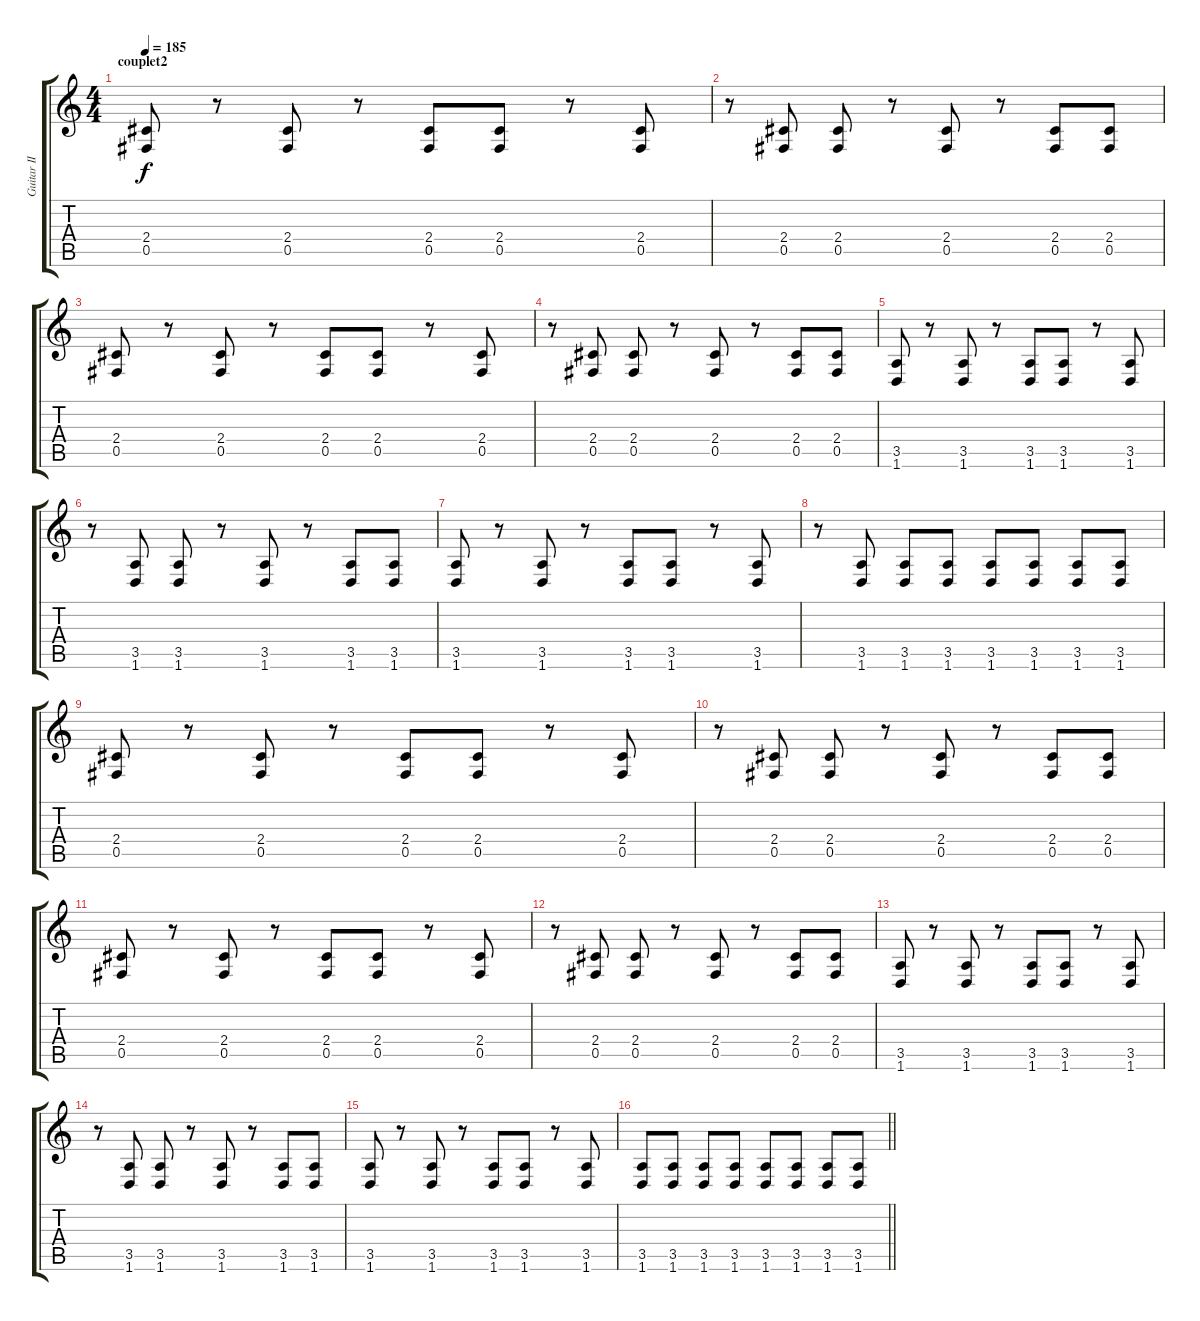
\track ("Guitar II" "Guitar II") {instrument distortionguitar}
\staff {score tabs}
\tuning (Db4 Ab3 E3 B2 Gb2 Db2) {hide}
\ts (4 4)
\section ("" "couplet2")
\tempo 185
\clef g2
\ks c
(2.4 0.5).8{dy f} r.8 (2.4 0.5).8 r.8 (2.4 0.5).8 (2.4 0.5).8 r.8 (2.4 0.5).8 |
r.8 (2.4 0.5).8 (2.4 0.5).8 r.8 (2.4 0.5).8 r.8 (2.4 0.5).8 (2.4 0.5).8 |
(2.4 0.5).8 r.8 (2.4 0.5).8 r.8 (2.4 0.5).8 (2.4 0.5).8 r.8 (2.4 0.5).8 |
r.8 (2.4 0.5).8 (2.4 0.5).8 r.8 (2.4 0.5).8 r.8 (2.4 0.5).8 (2.4 0.5).8 |
(3.5 1.6).8 r.8 (3.5 1.6).8 r.8 (3.5 1.6).8 (3.5 1.6).8 r.8 (3.5 1.6).8 |
r.8 (3.5 1.6).8 (3.5 1.6).8 r.8 (3.5 1.6).8 r.8 (3.5 1.6).8 (3.5 1.6).8 |
(3.5 1.6).8 r.8 (3.5 1.6).8 r.8 (3.5 1.6).8 (3.5 1.6).8 r.8 (3.5 1.6).8 |
r.8 (3.5 1.6).8 (3.5 1.6).8 (3.5 1.6).8 (3.5 1.6).8 (3.5 1.6).8 (3.5 1.6).8 (3.5 1.6).8 |
(2.4 0.5).8 r.8 (2.4 0.5).8 r.8 (2.4 0.5).8 (2.4 0.5).8 r.8 (2.4 0.5).8 |
r.8 (2.4 0.5).8 (2.4 0.5).8 r.8 (2.4 0.5).8 r.8 (2.4 0.5).8 (2.4 0.5).8 |
(2.4 0.5).8 r.8 (2.4 0.5).8 r.8 (2.4 0.5).8 (2.4 0.5).8 r.8 (2.4 0.5).8 |
r.8 (2.4 0.5).8 (2.4 0.5).8 r.8 (2.4 0.5).8 r.8 (2.4 0.5).8 (2.4 0.5).8 |
(3.5 1.6).8 r.8 (3.5 1.6).8 r.8 (3.5 1.6).8 (3.5 1.6).8 r.8 (3.5 1.6).8 |
r.8 (3.5 1.6).8 (3.5 1.6).8 r.8 (3.5 1.6).8 r.8 (3.5 1.6).8 (3.5 1.6).8 |
(3.5 1.6).8 r.8 (3.5 1.6).8 r.8 (3.5 1.6).8 (3.5 1.6).8 r.8 (3.5 1.6).8 |
\barLineRight lightlight
(3.5 1.6).8 (3.5 1.6).8 (3.5 1.6).8 (3.5 1.6).8 (3.5 1.6).8 (3.5 1.6).8 (3.5 1.6).8 (3.5 1.6).8
